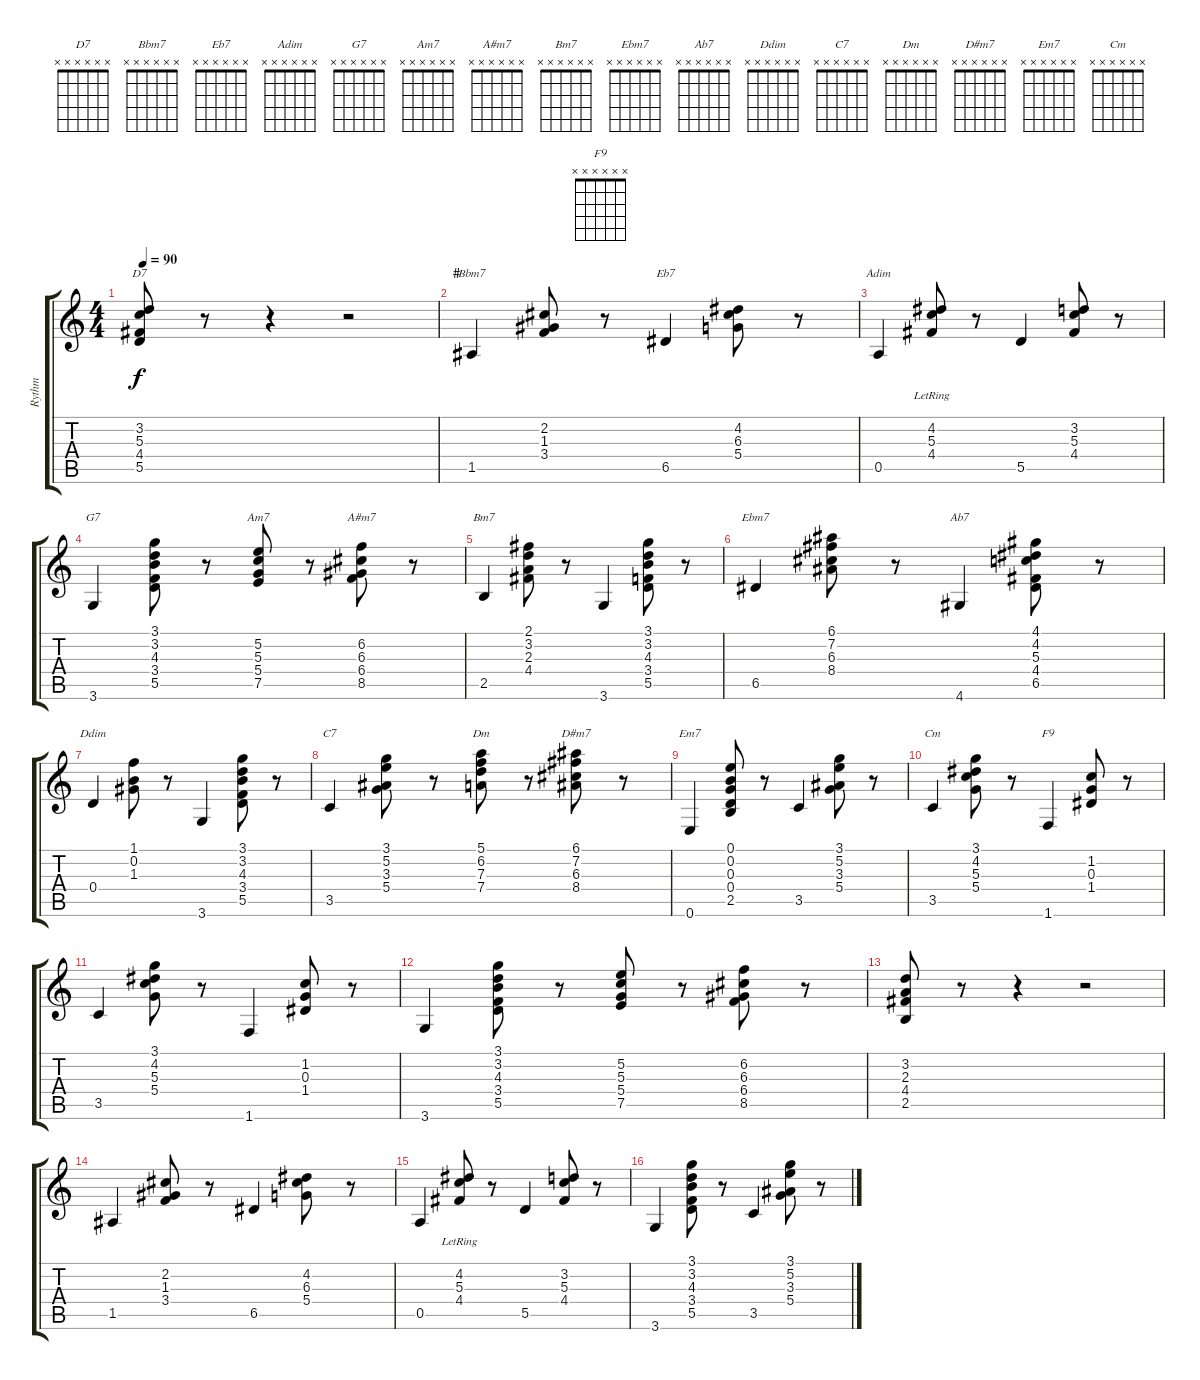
\track ("Rythm" "Rythm") {instrument electricguitarjazz}
\staff {score tabs}
\tuning (E4 B3 G3 D3 A2 E2) {hide}
\chord ("D7" x x x x x x) {firstfret 0}
\chord ("Bbm7" x x x x x x) {firstfret 0}
\chord ("Eb7" x x x x x x) {firstfret 0}
\chord ("Adim" x x x x x x) {firstfret 0}
\chord ("G7" x x x x x x) {firstfret 0}
\chord ("Am7" x x x x x x) {firstfret 0}
\chord ("A#m7" x x x x x x) {firstfret 0}
\chord ("Bm7" x x x x x x) {firstfret 0}
\chord ("Ebm7" x x x x x x) {firstfret 0}
\chord ("Ab7" x x x x x x) {firstfret 0}
\chord ("Ddim" x x x x x x) {firstfret 0}
\chord ("C7" x x x x x x) {firstfret 0}
\chord ("Dm" x x x x x x) {firstfret 0}
\chord ("D#m7" x x x x x x) {firstfret 0}
\chord ("Em7" x x x x x x) {firstfret 0}
\chord ("Cm" x x x x x x) {firstfret 0}
\chord ("F9" x x x x x x) {firstfret 0}
\ts (4 4)
\tempo 90
\clef g2
\ks c
(3.2 5.3 4.4 5.5).8{ch "D7" dy f} r.8 r.4 r.2 |
\section ("" "#")
1.5.4{ch "Bbm7"} (2.2 1.3 3.4).8 r.8 6.5.4{ch "Eb7"} (4.2 6.3 5.4).8 r.8 |
0.5.4{ch "Adim"} (4.2{lr} 5.3 4.4).8 r.8 5.5.4 (3.2 5.3 4.4).8 r.8 |
3.6.4{ch "G7"} (3.1 3.2 4.3 3.4 5.5).8 r.8 (5.2 5.3 5.4 7.5).8{ch "Am7"} r.8 (6.2 6.3 6.4 8.5).8{ch "A#m7"} r.8 |
2.5.4{ch "Bm7"} (2.1 3.2 2.3 4.4).8 r.8 3.6.4 (3.1 3.2 4.3 3.4 5.5).8 r.8 |
6.5.4{ch "Ebm7"} (6.1 7.2 6.3 8.4).8 r.8 4.6.4{ch "Ab7"} (4.1 4.2 5.3 4.4 6.5).8 r.8 |
0.4.4{ch "Ddim"} (1.1 0.2 1.3).8 r.8 3.6.4 (3.1 3.2 4.3 3.4 5.5).8 r.8 |
3.5.4{ch "C7"} (3.1 5.2 3.3 5.4).8 r.8 (5.1 6.2 7.3 7.4).8{ch "Dm"} r.8 (6.1 7.2 6.3 8.4).8{ch "D#m7"} r.8 |
0.6.4{ch "Em7"} (0.1 0.2 0.3 0.4 2.5).8 r.8 3.5.4 (3.1 5.2 3.3 5.4).8 r.8 |
3.5.4{ch "Cm"} (3.1 4.2 5.3 5.4).8 r.8 1.6.4{ch "F9"} (1.2 0.3 1.4).8 r.8 |
3.5.4 (3.1 4.2 5.3 5.4).8 r.8 1.6.4 (1.2 0.3 1.4).8 r.8 |
3.6.4 (3.1 3.2 4.3 3.4 5.5).8 r.8 (5.2 5.3 5.4 7.5).8 r.8 (6.2 6.3 6.4 8.5).8 r.8 |
(3.2 2.3 4.4 2.5).8 r.8 r.4 r.2 |
1.5.4 (2.2 1.3 3.4).8 r.8 6.5.4 (4.2 6.3 5.4).8 r.8 |
0.5.4 (4.2{lr} 5.3 4.4).8 r.8 5.5.4 (3.2 5.3 4.4).8 r.8 |
3.6.4 (3.1 3.2 4.3 3.4 5.5).8 r.8 3.5.4 (3.1 5.2 3.3 5.4).8 r.8
